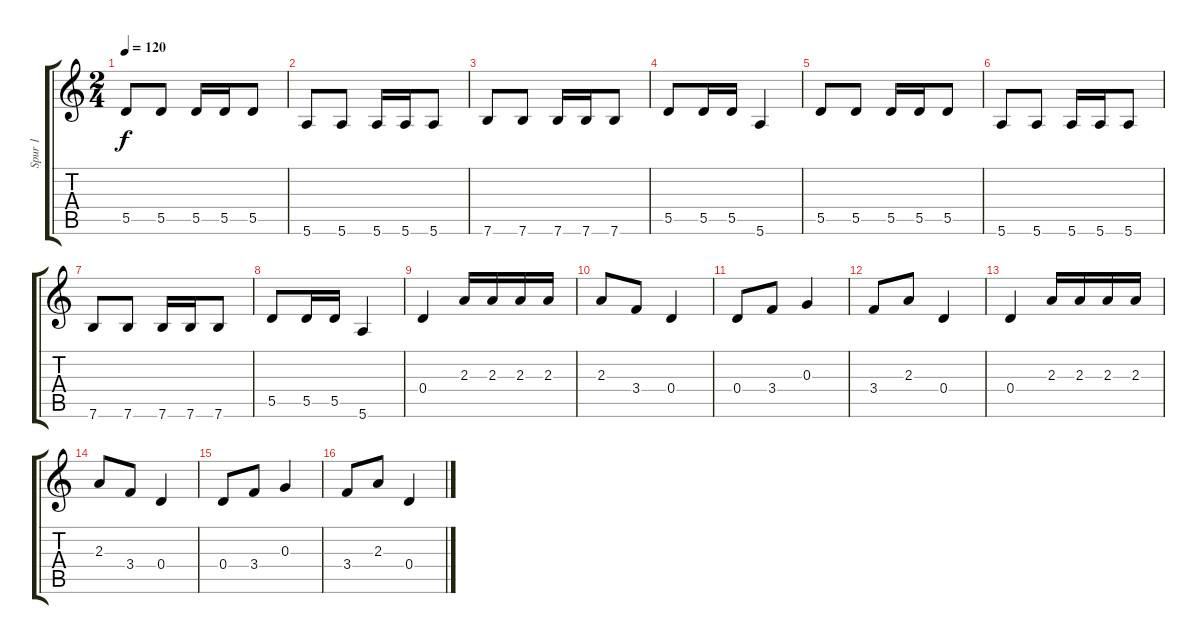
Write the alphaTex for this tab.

\track ("Spur 1" "Spur 1") {instrument electricbassfinger}
\staff {score tabs}
\tuning (E4 B3 G3 D3 A2 E2) {hide}
\ts (2 4)
\tempo 120
\clef g2
\ks c
5.5.8{dy f} 5.5.8 5.5.16 5.5.16 5.5.8 |
5.6.8 5.6.8 5.6.16 5.6.16 5.6.8 |
7.6.8 7.6.8 7.6.16 7.6.16 7.6.8 |
5.5.8 5.5.16 5.5.16 5.6.4 |
5.5.8 5.5.8 5.5.16 5.5.16 5.5.8 |
5.6.8 5.6.8 5.6.16 5.6.16 5.6.8 |
7.6.8 7.6.8 7.6.16 7.6.16 7.6.8 |
5.5.8 5.5.16 5.5.16 5.6.4 |
0.4.4 2.3.16 2.3.16 2.3.16 2.3.16 |
2.3.8 3.4.8 0.4.4 |
0.4.8 3.4.8 0.3.4 |
3.4.8 2.3.8 0.4.4 |
0.4.4 2.3.16 2.3.16 2.3.16 2.3.16 |
2.3.8 3.4.8 0.4.4 |
0.4.8 3.4.8 0.3.4 |
3.4.8 2.3.8 0.4.4
